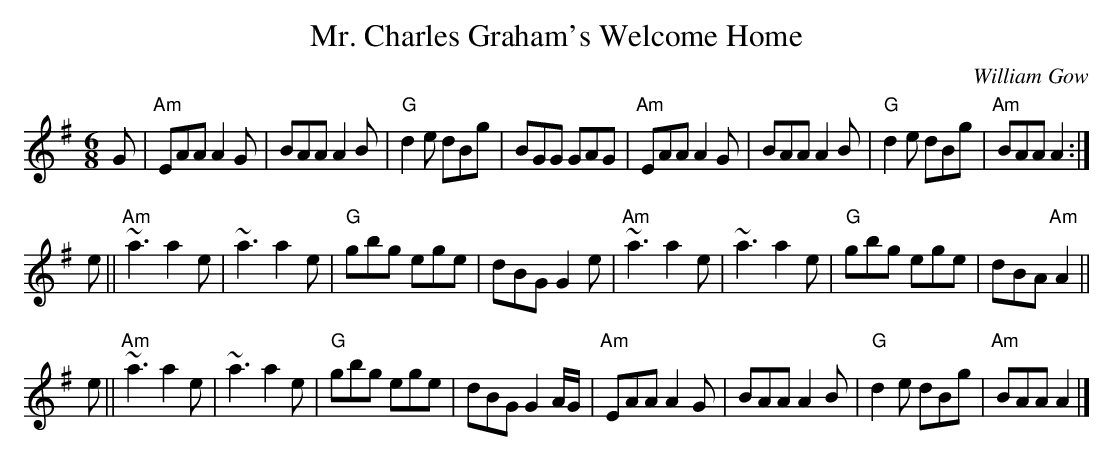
X:1
T: Mr. Charles Graham's Welcome Home
C: William Gow
M: 6/8
L: 1/8
K: ADor
G \
|  "Am"EAA A2G | BAA A2B | "G"d2e dBg | BGG GAG \
|  "Am"EAA A2G | BAA A2B | "G"d2e dBg | "Am"BAA A2 :|
e \
|| "Am"~a3 a2e | ~a3 a2e | "G"gbg ege | dBG G2e \
|  "Am"~a3 a2e | ~a3 a2e | "G"gbg ege | dBA "Am"A2 ||
e \
|| "Am"~a3 a2e | ~a3 a2e | "G"gbg ege | dBG G2A/G/ \
|  "Am"EAA A2G | BAA A2B | "G"d2e dBg | "Am"BAA A2 |]
